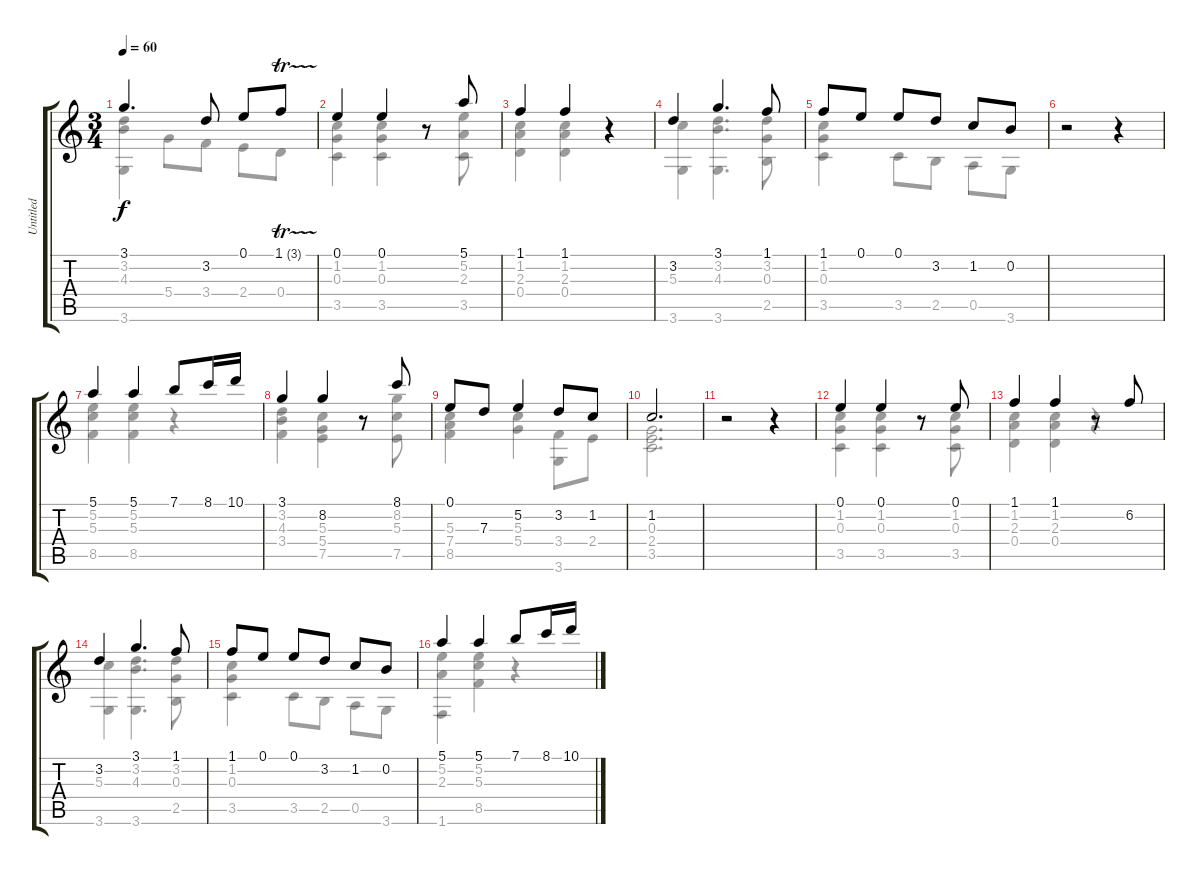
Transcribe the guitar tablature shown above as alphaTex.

\track ("Untitled" "Untitled") {instrument acousticguitarnylon}
\staff {score tabs}
\tuning (E4 B3 G3 D3 A2 E2) {hide}
\voice
\ts (3 4)
\tempo 60
\clef g2
\ks c
3.1.4{d dy f} 3.2.8 0.1.8 1.1{tr (3 32)}.8 |
0.1.4 0.1.4 r.8 5.1.8 |
1.1.4 1.1.4 r.4 |
3.2.4 3.1.4{d} 1.1.8 |
1.1.8 0.1.8 0.1.8 3.2.8 1.2.8 0.2.8 |
r.2 r.4 |
5.1.4 5.1.4 7.1.8 8.1.16 10.1.16 |
3.1.4 8.2.4 r.8 8.1.8 |
0.1.8 7.3.8 5.2.4 3.2.8 1.2.8 |
1.2.2{d} |
r.2 r.4 |
0.1.4 0.1.4 r.8 0.1.8 |
1.1.4 1.1.4 r.8 6.2.8 |
3.2.4 3.1.4{d} 1.1.8 |
1.1.8 0.1.8 0.1.8 3.2.8 1.2.8 0.2.8 |
5.1.4 5.1.4 7.1.8 8.1.16 10.1.16
\voice
\clef g2
\ottava regular
\simile none
\ks c
(3.2 4.3 3.6).4{dy f} 5.4.8 3.4.8 2.4.8 0.4.8 |
(1.2 0.3 3.5).4 (1.2 0.3 3.5).4 r.8 (5.2 2.3 3.5).8 |
(1.2 2.3 0.4).4 (1.2 2.3 0.4).4 r.4 |
(5.3 3.6).4 (3.2 4.3 3.6).4{d} (3.2 0.3 2.5).8 |
(1.2 0.3 3.5).4 3.5.8 2.5.8 0.5.8 3.6.8 |
|
(5.2 5.3 8.5).4 (5.2 5.3 8.5).4 r.4 |
(3.2 4.3 3.4).4 (5.3 5.4 7.5).4 r.8 (8.2 5.3 7.5).8 |
(5.3 7.4 8.5).4 (5.3 5.4).4 (3.4 3.6).8 2.4.8 |
(0.3 2.4 3.5).2{d} |
|
(1.2 0.3 3.5).4 (1.2 0.3 3.5).4 r.8 (1.2 0.3 3.5).8 |
(1.2 2.3 0.4).4 (1.2 2.3 0.4).4 r.4 |
(5.3 3.6).4 (3.2 4.3 3.6).4{d} (3.2 0.3 2.5).8 |
(1.2 0.3 3.5).4 3.5.8 2.5.8 0.5.8 3.6.8 |
(5.2 2.3 1.6).4 (5.2 5.3 8.5).4 r.4
